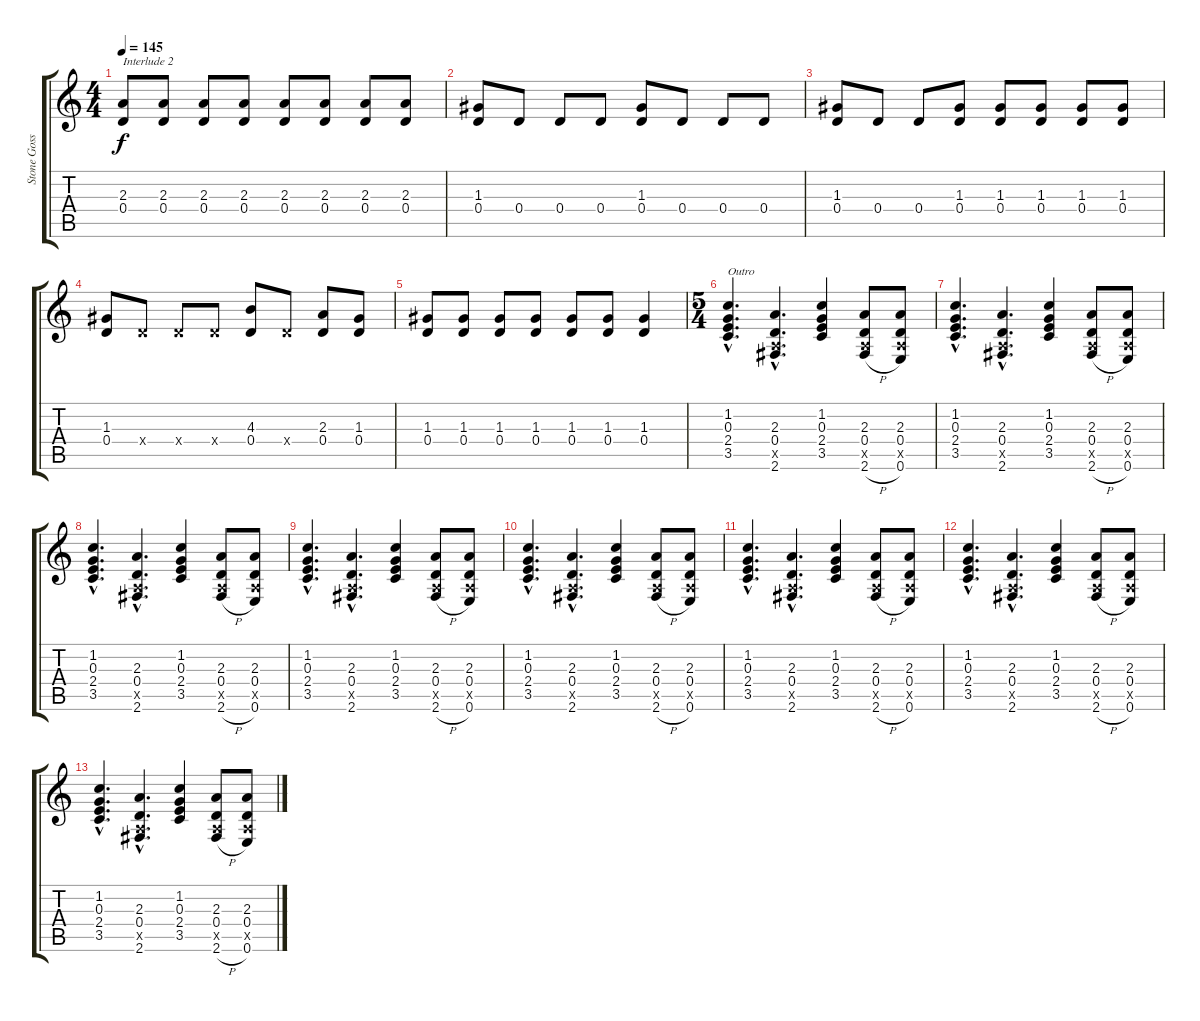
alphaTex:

\track ("Stone Gossard" "Stone Goss") {instrument distortionguitar}
\staff {score tabs}
\tuning (E4 B3 G3 D3 A2 E2) {hide}
\ts (4 4)
\tempo 145
\clef g2
\ks c
(2.3 0.4).8{txt "Interlude 2" dy f} (2.3 0.4).8 (2.3 0.4).8 (2.3 0.4).8 (2.3 0.4).8 (2.3 0.4).8 (2.3 0.4).8 (2.3 0.4).8 |
(1.3 0.4).8 0.4.8 0.4.8 0.4.8 (1.3 0.4).8 0.4.8 0.4.8 0.4.8 |
(1.3 0.4).8 0.4.8 0.4.8 (1.3 0.4).8 (1.3 0.4).8 (1.3 0.4).8 (1.3 0.4).8 (1.3 0.4).8 |
(1.3 0.4).8 0.4{x}.8 0.4{x}.8 0.4{x}.8 (4.3 0.4).8 0.4{x}.8 (2.3 0.4).8 (1.3 0.4).8 |
(1.3 0.4).8 (1.3 0.4).8 (1.3 0.4).8 (1.3 0.4).8 (1.3 0.4).8 (1.3 0.4).8 (1.3 0.4).4 |
\ts (5 4)
(1.2{hac} 0.3{hac} 2.4{hac} 3.5{hac}).4{d txt "Outro"} (2.3{hac} 0.4{hac} 0.5{hac x} 2.6{hac}).4{d} (1.2 0.3 2.4 3.5).4 (2.3 0.4 0.5{x} 2.6{h}).8 (2.3 0.4 0.5{x} 0.6).8 |
(1.2{hac} 0.3{hac} 2.4{hac} 3.5{hac}).4{d} (2.3{hac} 0.4{hac} 0.5{hac x} 2.6{hac}).4{d} (1.2 0.3 2.4 3.5).4 (2.3 0.4 0.5{x} 2.6{h}).8 (2.3 0.4 0.5{x} 0.6).8 |
(1.2{hac} 0.3{hac} 2.4{hac} 3.5{hac}).4{d} (2.3{hac} 0.4{hac} 0.5{hac x} 2.6{hac}).4{d} (1.2 0.3 2.4 3.5).4 (2.3 0.4 0.5{x} 2.6{h}).8 (2.3 0.4 0.5{x} 0.6).8 |
(1.2{hac} 0.3{hac} 2.4{hac} 3.5{hac}).4{d} (2.3{hac} 0.4{hac} 0.5{hac x} 2.6{hac}).4{d} (1.2 0.3 2.4 3.5).4 (2.3 0.4 0.5{x} 2.6{h}).8 (2.3 0.4 0.5{x} 0.6).8 |
(1.2{hac} 0.3{hac} 2.4{hac} 3.5{hac}).4{d} (2.3{hac} 0.4{hac} 0.5{hac x} 2.6{hac}).4{d} (1.2 0.3 2.4 3.5).4 (2.3 0.4 0.5{x} 2.6{h}).8 (2.3 0.4 0.5{x} 0.6).8 |
(1.2{hac} 0.3{hac} 2.4{hac} 3.5{hac}).4{d} (2.3{hac} 0.4{hac} 0.5{hac x} 2.6{hac}).4{d} (1.2 0.3 2.4 3.5).4 (2.3 0.4 0.5{x} 2.6{h}).8 (2.3 0.4 0.5{x} 0.6).8 |
(1.2{hac} 0.3{hac} 2.4{hac} 3.5{hac}).4{d} (2.3{hac} 0.4{hac} 0.5{hac x} 2.6{hac}).4{d} (1.2 0.3 2.4 3.5).4 (2.3 0.4 0.5{x} 2.6{h}).8 (2.3 0.4 0.5{x} 0.6).8 |
(1.2{hac} 0.3{hac} 2.4{hac} 3.5{hac}).4{d} (2.3{hac} 0.4{hac} 0.5{hac x} 2.6{hac}).4{d} (1.2 0.3 2.4 3.5).4 (2.3 0.4 0.5{x} 2.6{h}).8 (2.3 0.4 0.5{x} 0.6).8
